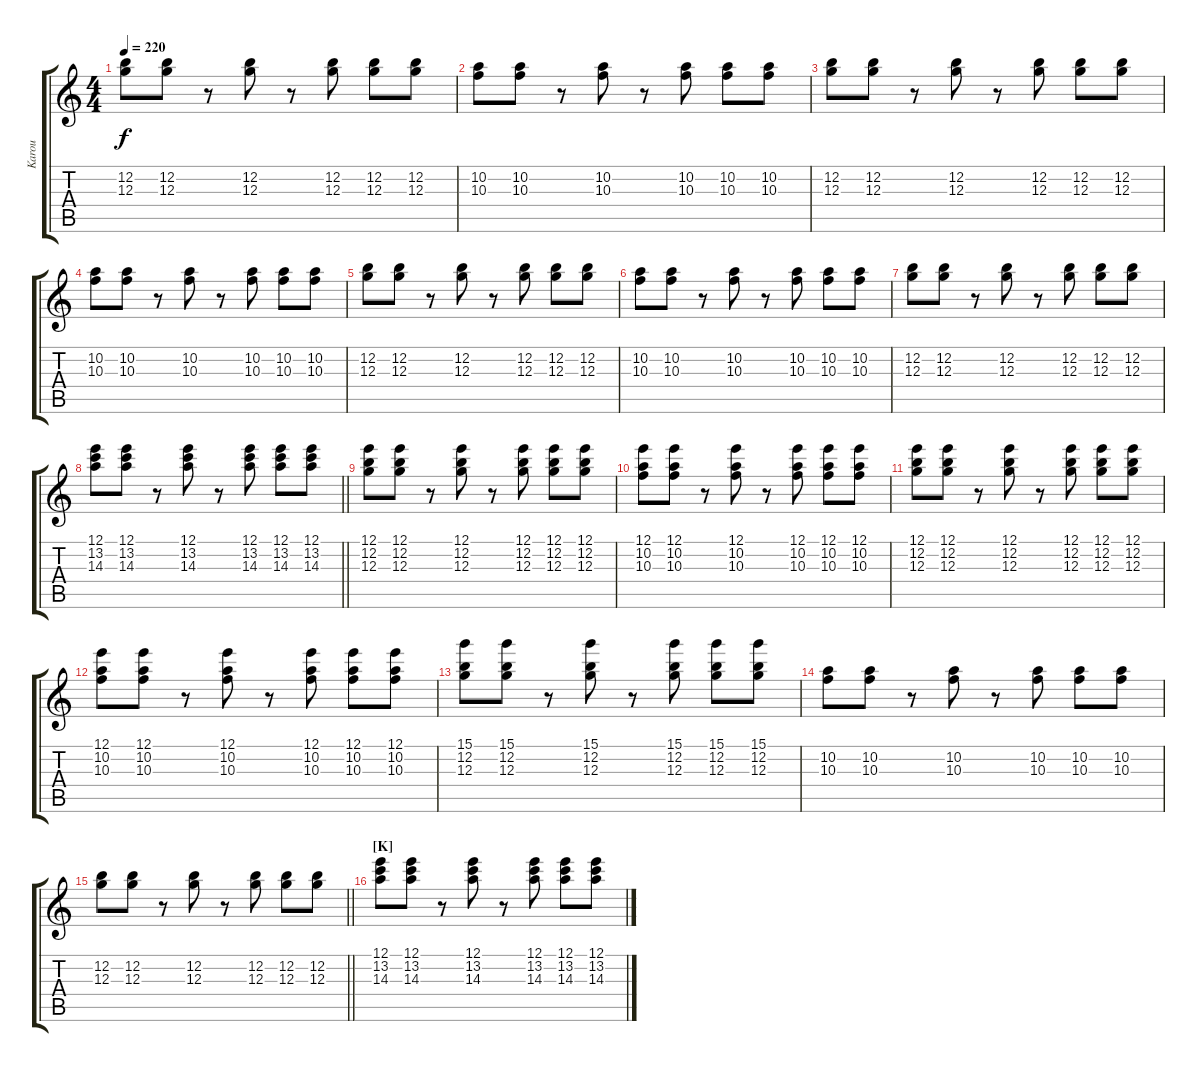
\track ("Karou" "Karou") {instrument overdrivenguitar}
\staff {score tabs}
\tuning (E4 B3 G3 D3 A2 E2) {hide}
\ts (4 4)
\tempo 220
\clef g2
\ks c
(12.2 12.3).8{dy f} (12.2 12.3).8 r.8 (12.2 12.3).8 r.8 (12.2 12.3).8 (12.2 12.3).8 (12.2 12.3).8 |
(10.2 10.3).8 (10.2 10.3).8 r.8 (10.2 10.3).8 r.8 (10.2 10.3).8 (10.2 10.3).8 (10.2 10.3).8 |
(12.2 12.3).8 (12.2 12.3).8 r.8 (12.2 12.3).8 r.8 (12.2 12.3).8 (12.2 12.3).8 (12.2 12.3).8 |
(10.2 10.3).8 (10.2 10.3).8 r.8 (10.2 10.3).8 r.8 (10.2 10.3).8 (10.2 10.3).8 (10.2 10.3).8 |
(12.2 12.3).8 (12.2 12.3).8 r.8 (12.2 12.3).8 r.8 (12.2 12.3).8 (12.2 12.3).8 (12.2 12.3).8 |
(10.2 10.3).8 (10.2 10.3).8 r.8 (10.2 10.3).8 r.8 (10.2 10.3).8 (10.2 10.3).8 (10.2 10.3).8 |
(12.2 12.3).8 (12.2 12.3).8 r.8 (12.2 12.3).8 r.8 (12.2 12.3).8 (12.2 12.3).8 (12.2 12.3).8 |
\barLineRight lightlight
(12.1 13.2 14.3).8 (12.1 13.2 14.3).8 r.8 (12.1 13.2 14.3).8 r.8 (12.1 13.2 14.3).8 (12.1 13.2 14.3).8 (12.1 13.2 14.3).8 |
(12.1 12.2 12.3).8 (12.1 12.2 12.3).8 r.8 (12.1 12.2 12.3).8 r.8 (12.1 12.2 12.3).8 (12.1 12.2 12.3).8 (12.1 12.2 12.3).8 |
(12.1 10.2 10.3).8 (12.1 10.2 10.3).8 r.8 (12.1 10.2 10.3).8 r.8 (12.1 10.2 10.3).8 (12.1 10.2 10.3).8 (12.1 10.2 10.3).8 |
(12.1 12.2 12.3).8 (12.1 12.2 12.3).8 r.8 (12.1 12.2 12.3).8 r.8 (12.1 12.2 12.3).8 (12.1 12.2 12.3).8 (12.1 12.2 12.3).8 |
(12.1 10.2 10.3).8 (12.1 10.2 10.3).8 r.8 (12.1 10.2 10.3).8 r.8 (12.1 10.2 10.3).8 (12.1 10.2 10.3).8 (12.1 10.2 10.3).8 |
(15.1 12.2 12.3).8 (15.1 12.2 12.3).8 r.8 (15.1 12.2 12.3).8 r.8 (15.1 12.2 12.3).8 (15.1 12.2 12.3).8 (15.1 12.2 12.3).8 |
(10.2 10.3).8 (10.2 10.3).8 r.8 (10.2 10.3).8 r.8 (10.2 10.3).8 (10.2 10.3).8 (10.2 10.3).8 |
\barLineRight lightlight
(12.2 12.3).8 (12.2 12.3).8 r.8 (12.2 12.3).8 r.8 (12.2 12.3).8 (12.2 12.3).8 (12.2 12.3).8 |
\section ("" "[K]")
(12.1 13.2 14.3).8 (12.1 13.2 14.3).8 r.8 (12.1 13.2 14.3).8 r.8 (12.1 13.2 14.3).8 (12.1 13.2 14.3).8 (12.1 13.2 14.3).8
